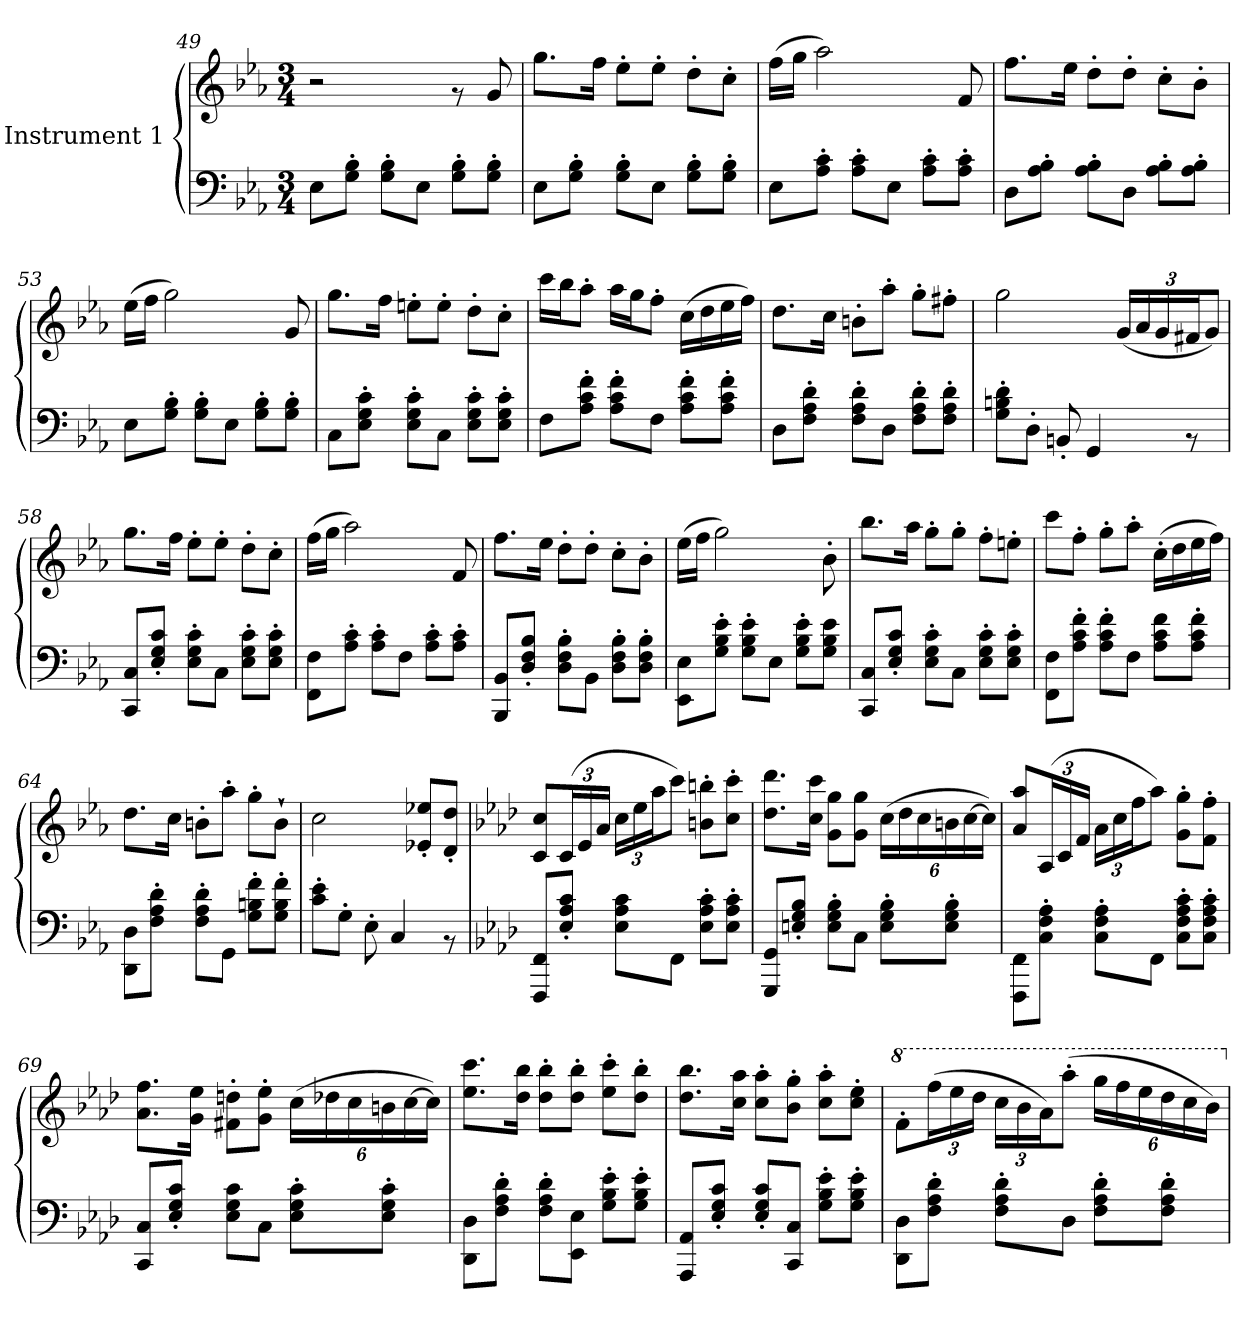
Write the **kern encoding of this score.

**kern	**kern
*part1	*part1
*staff2	*staff1
*I"Instrument 1	*
*clefF4	*clefG2
*k[b-e-a-]	*k[b-e-a-]
*M3/4	*M3/4
=49	=49
8E-\L	2r
8G\' 8B-\'J	.
8G\' 8B-\'L	.
8E-\J	.
8G\' 8B-\'L	8rg
8G\' 8B-\'J	8g/
!!LO:LB:g=z
=50	=50
8E-\L	8.gg\L
8G\' 8B-\'J	.
.	16ff\Jk
8G\' 8B-\'L	8ee-'\L
8E-\J	8ee-'\J
8G\' 8B-\'L	8dd'\L
8G\' 8B-\'J	8cc'\J
=51	=51
8E-\L	(16ff\LL
.	16gg\JJ
8A-\' 8c\'J	2aa-\)
8A-\' 8c\'L	.
8E-\J	.
8A-\' 8c\'L	.
8A-\' 8c\'J	8f/
=52	=52
8D\L	8.ff\L
8A-\' 8B-\'J	.
.	16ee-\Jk
8A-\' 8B-\'L	8dd'\L
8D\J	8dd'\J
8A-\' 8B-\'L	8cc'\L
8A-\' 8B-\'J	8b-'\J
=53	=53
8E-\L	(16ee-\LL
.	16ff\JJ
8G\' 8B-\'J	2gg\)
8G\' 8B-\'L	.
8E-\J	.
8G\' 8B-\'L	.
8G\' 8B-\'J	8g/
=54	=54
8C\L	8.gg\L
8E-\' 8G\' 8c\'J	.
.	16ff\Jk
8E-\' 8G\' 8c\'L	8een'\L
8C\J	8ee'\J
8E-\' 8G\' 8c\'L	8dd'\L
8E-\' 8G\' 8c\'J	8cc'\J
!!LO:PB:g=z
=55	=55
8F\L	16ccc\LL
.	16bb-\J
8A-\' 8c\' 8f\'J	8aa-'\J
8A-\' 8c\' 8f\'L	16aa-\LL
.	16gg\J
8F\J	8ff'\J
8A-\' 8c\' 8f\'L	(16cc\LL
.	16dd\
8A-\' 8c\' 8f\'J	16ee-\
.	16ff\JJ)
=56	=56
8D\L	8.dd\L
8F\' 8A-\' 8d\'J	.
.	16cc\Jk
8F\' 8A-\' 8d\'L	8bn'\L
8D\J	8aa-'\J
8F\' 8A-\' 8d\'L	8gg'\L
8F\' 8A-\' 8d\'J	8ff#X'\J
=57	=57
8G\' 8Bn\' 8d\'L	2gg\
8D'\J	.
8BBn'/	.
4GG/	.
*	*Xbrackettup
.	(24g/LL
.	24a-/
.	24g/
8rBB	24f#X/J
.	12g/J)
=58	=58
8CC/ 8C/L	8.gg\L
8E-/' 8G/' 8c/'J	.
.	16ff\Jk
8E-\' 8G\' 8c\'L	8ee-'\L
8C\J	8ee-'\J
8E-\' 8G\' 8c\'L	8dd'\L
8E-\' 8G\' 8c\'J	8cc'\J
!!LO:LB:g=z
=59	=59
8FF\ 8F\L	(16ff\LL
.	16gg\JJ
8A-\' 8c\'J	2aa-\)
8A-\' 8c\'L	.
8F\J	.
8A-\' 8c\'L	.
8A-\' 8c\'J	8f/
=60	=60
8BBB-/ 8BB-/L	8.ff\L
8D/' 8F/' 8B-/'J	.
.	16ee-\Jk
8D\' 8F\' 8B-\'L	8dd'\L
8BB-\J	8dd'\J
8D\' 8F\' 8B-\'L	8cc'\L
8D\' 8F\' 8B-\'J	8b-'\J
=61	=61
8EE-\ 8E-\L	(16ee-\LL
.	16ff\JJ
8G\' 8B-\' 8e-\'J	2gg\)
8G\' 8B-\' 8e-\'L	.
8E-\J	.
8G\' 8B-\' 8e-\'L	.
8G\ 8B-\ 8e-\J	8b-'\
=62	=62
8CC/ 8C/L	8.bb-\L
8E-/' 8G/' 8c/'J	.
.	16aa-\Jk
8E-\' 8G\' 8c\'L	8gg'\L
8C\J	8gg'\J
8E-\' 8G\' 8c\'L	8ff'\L
8E-\' 8G\' 8c\'J	8een'\J
=63	=63
8FF\ 8F\L	8ccc\L
8A-\' 8c\' 8f\'J	8ff'\J
8A-\' 8c\' 8f\'L	8gg'\L
8F\J	8aa-'\J
8A-\ 8c\ 8f\L	(16cc'\LL
.	16dd\
8A-\' 8c\' 8f\'J	16ee-\
.	16ff\JJ)
!!LO:LB:g=z
=64	=64
8DD\ 8D\L	8.dd\L
8F\' 8A-\' 8d\'J	.
.	16cc\Jk
8F\' 8A-\' 8d\'L	8bn'\L
8GG\J	8aa-'\J
8G\' 8Bn\' 8f\'L	8gg'\L
8G\' 8B\' 8f\'J	8b''\J
=65	=65
8c\' 8e-\'L	2cc\
8G'\J	.
8E-'\	.
4C/	.
.	8e-X/' 8ee-X/'L
8rBB	8d/' 8dd/'J
=66	=66
*k[b-e-a-d-]	*k[b-e-a-d-]
8FFF/ 8FF/L	8c/ 8cc/L
8E-/' 8A-/' 8c/'J	(24c/L
.	24e-/
.	24a-/JJ
8E-\ 8A-\ 8c\L	24cc\LL
.	24ee-\
.	24aa-\J
8FF\J	8ccc\J)
8E-\' 8A-\' 8c\'L	8bn\' 8bbn\'L
8E-\' 8A-\' 8c\'J	8cc\' 8ccc\'J
=67	=67
8GGG/ 8GG/L	8.dd-\ 8.ddd-\L
8En/' 8G/' 8B-/'J	.
.	16cc\ 16ccc\Jk
8E\' 8G\' 8B-\'L	8g\ 8gg\L
8C\J	8g\ 8gg\J
8E\' 8G\' 8B-\'L	(24cc\LL
.	24dd-\
.	24cc\
8E\' 8G\' 8B-\'J	24bn\
.	[24cc\
.	24cc\JJ])
!!LO:LB:g=z
=68	=68
8FFF\ 8FF\L	8a-/ 8aa-/L
8C\' 8F\' 8A-\'J	(>24A-/L
.	24c/
.	24f/JJ
8C\' 8F\' 8A-\'L	24a-\LL
.	24cc\
.	24ff\J
8FF\J	8aa-\J)
8C\' 8F\' 8A-\' 8c\'L	8g\' 8gg\'L
8C\' 8F\' 8A-\' 8c\'J	8f\' 8ff\'J
=69	=69
8CC/ 8C/L	8.a-\ 8.ff\L
8E-/' 8G/' 8c/'J	.
.	16g\ 16ee-\Jk
8E-\ 8G\ 8c\L	8f#X\' 8ddn\'L
8C\J	8g\' 8ee-\'J
8E-\' 8G\' 8c\'L	(24cc\LL
.	24dd-X\
.	24cc\
8E-\' 8G\' 8c\'J	24bn\
.	[24cc\
.	24cc\JJ])
=70	=70
8DD-\ 8D-\L	8.ee-\ 8.ccc\L
8F\' 8A-\' 8d-\'J	.
.	16dd-\ 16bb-\Jk
8F\' 8A-\' 8d-\'L	8dd-\' 8bb-\'L
8EE-\ 8E-\J	8dd-\' 8bb-\'J
8G\' 8B-\' 8e-\'L	8ee-\' 8ccc\'L
8G\' 8B-\' 8e-\'J	8dd-\' 8bb-\'J
=71	=71
8AAA-/ 8AA-/L	8.dd-\ 8.bb-\L
8E-/' 8G/' 8c/'J	.
.	16cc\ 16aa-\Jk
8E-/' 8G/' 8c/'L	8cc\' 8aa-\'L
8CC/ 8C/J	8b-\' 8gg\'J
8G\' 8B-\' 8e-\'L	8cc\' 8aa-\'L
8G\' 8B-\' 8e-\'J	8cc\' 8ee-\'J
!!LO:LB:g=z
=72	=72
*	*8va
8DD-\ 8D-\L	8ff'\L
8F\' 8A-\' 8d-\'J	(24fff\L
.	24eee-\
.	24ddd-\JJ
8F\' 8A-\' 8d-\'L	24ccc\LL
.	24bb-\
.	24aa-\J)
8D-\J	(8aaa-'\J
8F\' 8A-\' 8d-\'L	24ggg\LL
.	24fff\
.	24eee-\
8F\' 8A-\' 8d-\'J	24ddd-\
.	24ccc\
.	24bb-\JJ)
*	*X8va
=	=
*-	*-
